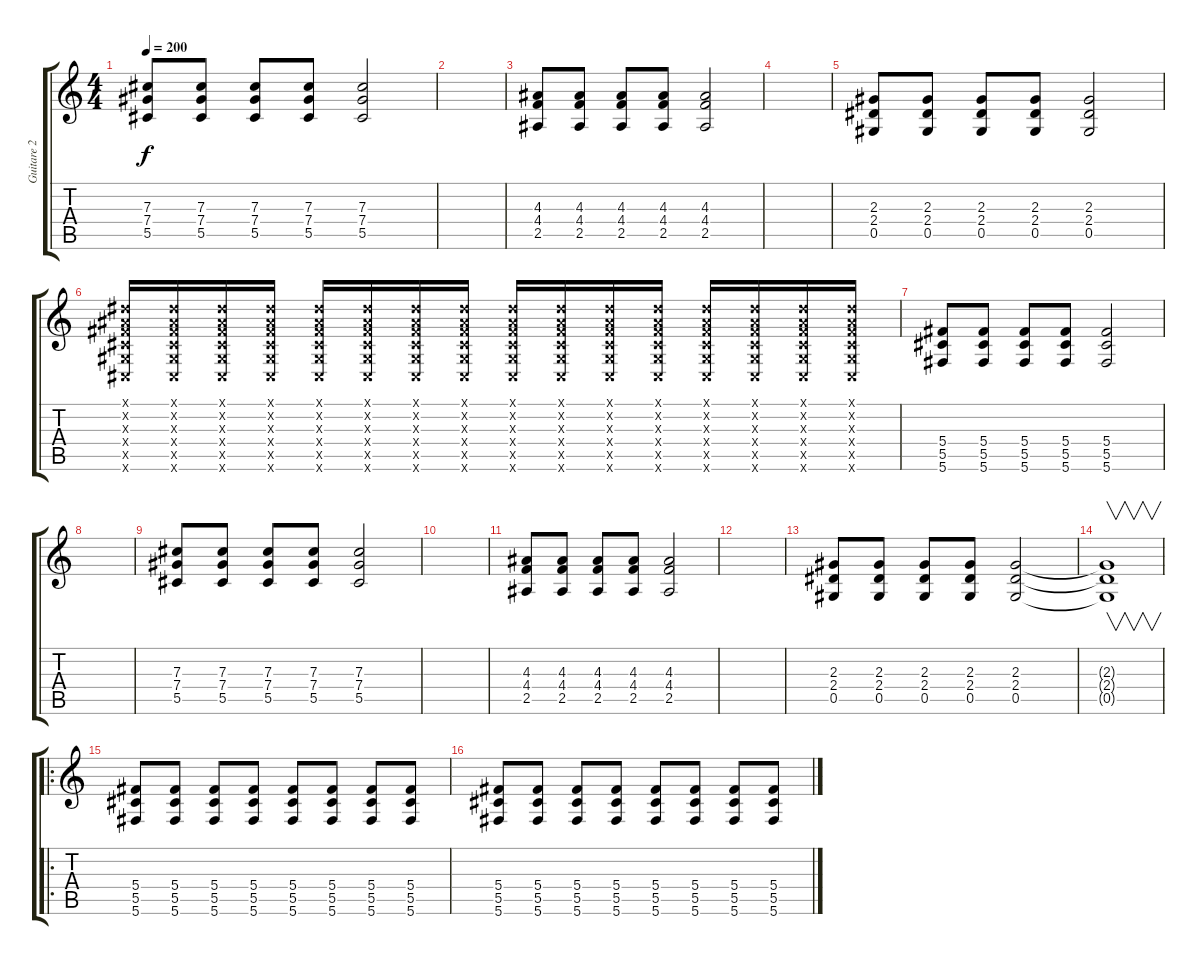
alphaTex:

\track ("Guitare 2" "Guitare 2") {instrument distortionguitar}
\staff {score tabs}
\tuning (Eb4 Bb3 Gb3 Db3 Ab2 Db2) {hide}
\ts (4 4)
\tempo 200
\clef g2
\ks c
(7.3 7.4 5.5).8{dy f} (7.3 7.4 5.5).8 (7.3 7.4 5.5).8 (7.3 7.4 5.5).8 (7.3 7.4 5.5).2 |
|
(4.3 4.4 2.5).8 (4.3 4.4 2.5).8 (4.3 4.4 2.5).8 (4.3 4.4 2.5).8 (4.3 4.4 2.5).2 |
|
(2.3 2.4 0.5).8 (2.3 2.4 0.5).8 (2.3 2.4 0.5).8 (2.3 2.4 0.5).8 (2.3 2.4 0.5).2 |
(0.1{x} 0.2{x} 0.3{x} 0.4{x} 0.5{x} 0.6{x}).16 (0.1{x} 0.2{x} 0.3{x} 0.4{x} 0.5{x} 0.6{x}).16 (0.1{x} 0.2{x} 0.3{x} 0.4{x} 0.5{x} 0.6{x}).16 (0.1{x} 0.2{x} 0.3{x} 0.4{x} 0.5{x} 0.6{x}).16 (0.1{x} 0.2{x} 0.3{x} 0.4{x} 0.5{x} 0.6{x}).16 (0.1{x} 0.2{x} 0.3{x} 0.4{x} 0.5{x} 0.6{x}).16 (0.1{x} 0.2{x} 0.3{x} 0.4{x} 0.5{x} 0.6{x}).16 (0.1{x} 0.2{x} 0.3{x} 0.4{x} 0.5{x} 0.6{x}).16 (0.1{x} 0.2{x} 0.3{x} 0.4{x} 0.5{x} 0.6{x}).16 (0.1{x} 0.2{x} 0.3{x} 0.4{x} 0.5{x} 0.6{x}).16 (0.1{x} 0.2{x} 0.3{x} 0.4{x} 0.5{x} 0.6{x}).16 (0.1{x} 0.2{x} 0.3{x} 0.4{x} 0.5{x} 0.6{x}).16 (0.1{x} 0.2{x} 0.3{x} 0.4{x} 0.5{x} 0.6{x}).16 (0.1{x} 0.2{x} 0.3{x} 0.4{x} 0.5{x} 0.6{x}).16 (0.1{x} 0.2{x} 0.3{x} 0.4{x} 0.5{x} 0.6{x}).16 (0.1{x} 0.2{x} 0.3{x} 0.4{x} 0.5{x} 0.6{x}).16 |
(5.4 5.5 5.6).8 (5.4 5.5 5.6).8 (5.4 5.5 5.6).8 (5.4 5.5 5.6).8 (5.4 5.5 5.6).2 |
|
(7.3 7.4 5.5).8 (7.3 7.4 5.5).8 (7.3 7.4 5.5).8 (7.3 7.4 5.5).8 (7.3 7.4 5.5).2 |
|
(4.3 4.4 2.5).8 (4.3 4.4 2.5).8 (4.3 4.4 2.5).8 (4.3 4.4 2.5).8 (4.3 4.4 2.5).2 |
|
(2.3 2.4 0.5).8 (2.3 2.4 0.5).8 (2.3 2.4 0.5).8 (2.3 2.4 0.5).8 (2.3 2.4 0.5).2 |
(2.3{t} 2.4{t} 0.5{t}).1{v} |
\ro
(5.4 5.5 5.6).8 (5.4 5.5 5.6).8 (5.4 5.5 5.6).8 (5.4 5.5 5.6).8 (5.4 5.5 5.6).8 (5.4 5.5 5.6).8 (5.4 5.5 5.6).8 (5.4 5.5 5.6).8 |
(5.4 5.5 5.6).8 (5.4 5.5 5.6).8 (5.4 5.5 5.6).8 (5.4 5.5 5.6).8 (5.4 5.5 5.6).8 (5.4 5.5 5.6).8 (5.4 5.5 5.6).8 (5.4 5.5 5.6).8
